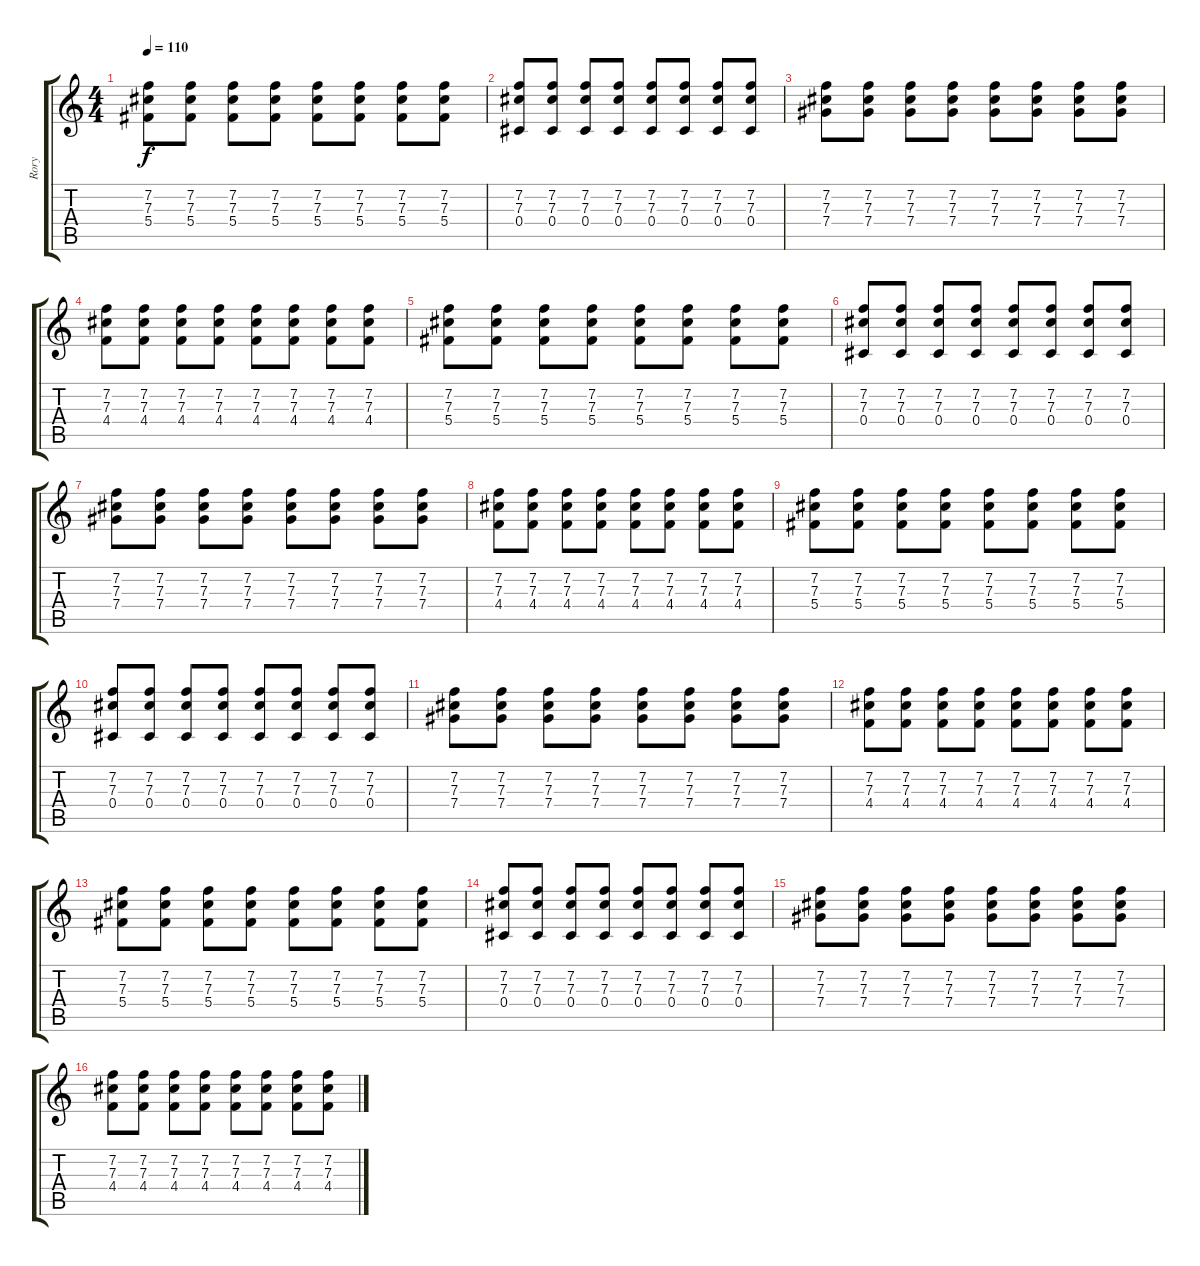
\track ("Rory" "Rory") {instrument acousticguitarsteel}
\staff {score tabs}
\tuning (Eb4 Bb3 Gb3 Db3 Ab2 Db2) {hide}
\ts (4 4)
\tempo 110
\clef g2
\ks c
(7.2 7.3 5.4).8{dy f} (7.2 7.3 5.4).8 (7.2 7.3 5.4).8 (7.2 7.3 5.4).8 (7.2 7.3 5.4).8 (7.2 7.3 5.4).8 (7.2 7.3 5.4).8 (7.2 7.3 5.4).8 |
(7.2 7.3 0.4).8 (7.2 7.3 0.4).8 (7.2 7.3 0.4).8 (7.2 7.3 0.4).8 (7.2 7.3 0.4).8 (7.2 7.3 0.4).8 (7.2 7.3 0.4).8 (7.2 7.3 0.4).8 |
(7.2 7.3 7.4).8 (7.2 7.3 7.4).8 (7.2 7.3 7.4).8 (7.2 7.3 7.4).8 (7.2 7.3 7.4).8 (7.2 7.3 7.4).8 (7.2 7.3 7.4).8 (7.2 7.3 7.4).8 |
(7.2 7.3 4.4).8 (7.2 7.3 4.4).8 (7.2 7.3 4.4).8 (7.2 7.3 4.4).8 (7.2 7.3 4.4).8 (7.2 7.3 4.4).8 (7.2 7.3 4.4).8 (7.2 7.3 4.4).8 |
(7.2 7.3 5.4).8 (7.2 7.3 5.4).8 (7.2 7.3 5.4).8 (7.2 7.3 5.4).8 (7.2 7.3 5.4).8 (7.2 7.3 5.4).8 (7.2 7.3 5.4).8 (7.2 7.3 5.4).8 |
(7.2 7.3 0.4).8{volume 10} (7.2 7.3 0.4).8 (7.2 7.3 0.4).8 (7.2 7.3 0.4).8 (7.2 7.3 0.4).8 (7.2 7.3 0.4).8 (7.2 7.3 0.4).8 (7.2 7.3 0.4).8 |
(7.2 7.3 7.4).8 (7.2 7.3 7.4).8 (7.2 7.3 7.4).8 (7.2 7.3 7.4).8 (7.2 7.3 7.4).8 (7.2 7.3 7.4).8 (7.2 7.3 7.4).8 (7.2 7.3 7.4).8 |
(7.2 7.3 4.4).8 (7.2 7.3 4.4).8 (7.2 7.3 4.4).8 (7.2 7.3 4.4).8 (7.2 7.3 4.4).8 (7.2 7.3 4.4).8 (7.2 7.3 4.4).8 (7.2 7.3 4.4).8 |
(7.2 7.3 5.4).8 (7.2 7.3 5.4).8 (7.2 7.3 5.4).8 (7.2 7.3 5.4).8 (7.2 7.3 5.4).8 (7.2 7.3 5.4).8 (7.2 7.3 5.4).8 (7.2 7.3 5.4).8 |
(7.2 7.3 0.4).8 (7.2 7.3 0.4).8 (7.2 7.3 0.4).8 (7.2 7.3 0.4).8 (7.2 7.3 0.4).8 (7.2 7.3 0.4).8 (7.2 7.3 0.4).8 (7.2 7.3 0.4).8 |
(7.2 7.3 7.4).8 (7.2 7.3 7.4).8 (7.2 7.3 7.4).8 (7.2 7.3 7.4).8 (7.2 7.3 7.4).8 (7.2 7.3 7.4).8 (7.2 7.3 7.4).8 (7.2 7.3 7.4).8 |
(7.2 7.3 4.4).8 (7.2 7.3 4.4).8 (7.2 7.3 4.4).8 (7.2 7.3 4.4).8 (7.2 7.3 4.4).8 (7.2 7.3 4.4).8 (7.2 7.3 4.4).8 (7.2 7.3 4.4).8 |
(7.2 7.3 5.4).8 (7.2 7.3 5.4).8 (7.2 7.3 5.4).8 (7.2 7.3 5.4).8 (7.2 7.3 5.4).8 (7.2 7.3 5.4).8 (7.2 7.3 5.4).8 (7.2 7.3 5.4).8 |
(7.2 7.3 0.4).8 (7.2 7.3 0.4).8 (7.2 7.3 0.4).8 (7.2 7.3 0.4).8 (7.2 7.3 0.4).8 (7.2 7.3 0.4).8 (7.2 7.3 0.4).8 (7.2 7.3 0.4).8 |
(7.2 7.3 7.4).8 (7.2 7.3 7.4).8 (7.2 7.3 7.4).8 (7.2 7.3 7.4).8 (7.2 7.3 7.4).8 (7.2 7.3 7.4).8 (7.2 7.3 7.4).8 (7.2 7.3 7.4).8 |
(7.2 7.3 4.4).8 (7.2 7.3 4.4).8 (7.2 7.3 4.4).8 (7.2 7.3 4.4).8 (7.2 7.3 4.4).8 (7.2 7.3 4.4).8 (7.2 7.3 4.4).8 (7.2 7.3 4.4).8
